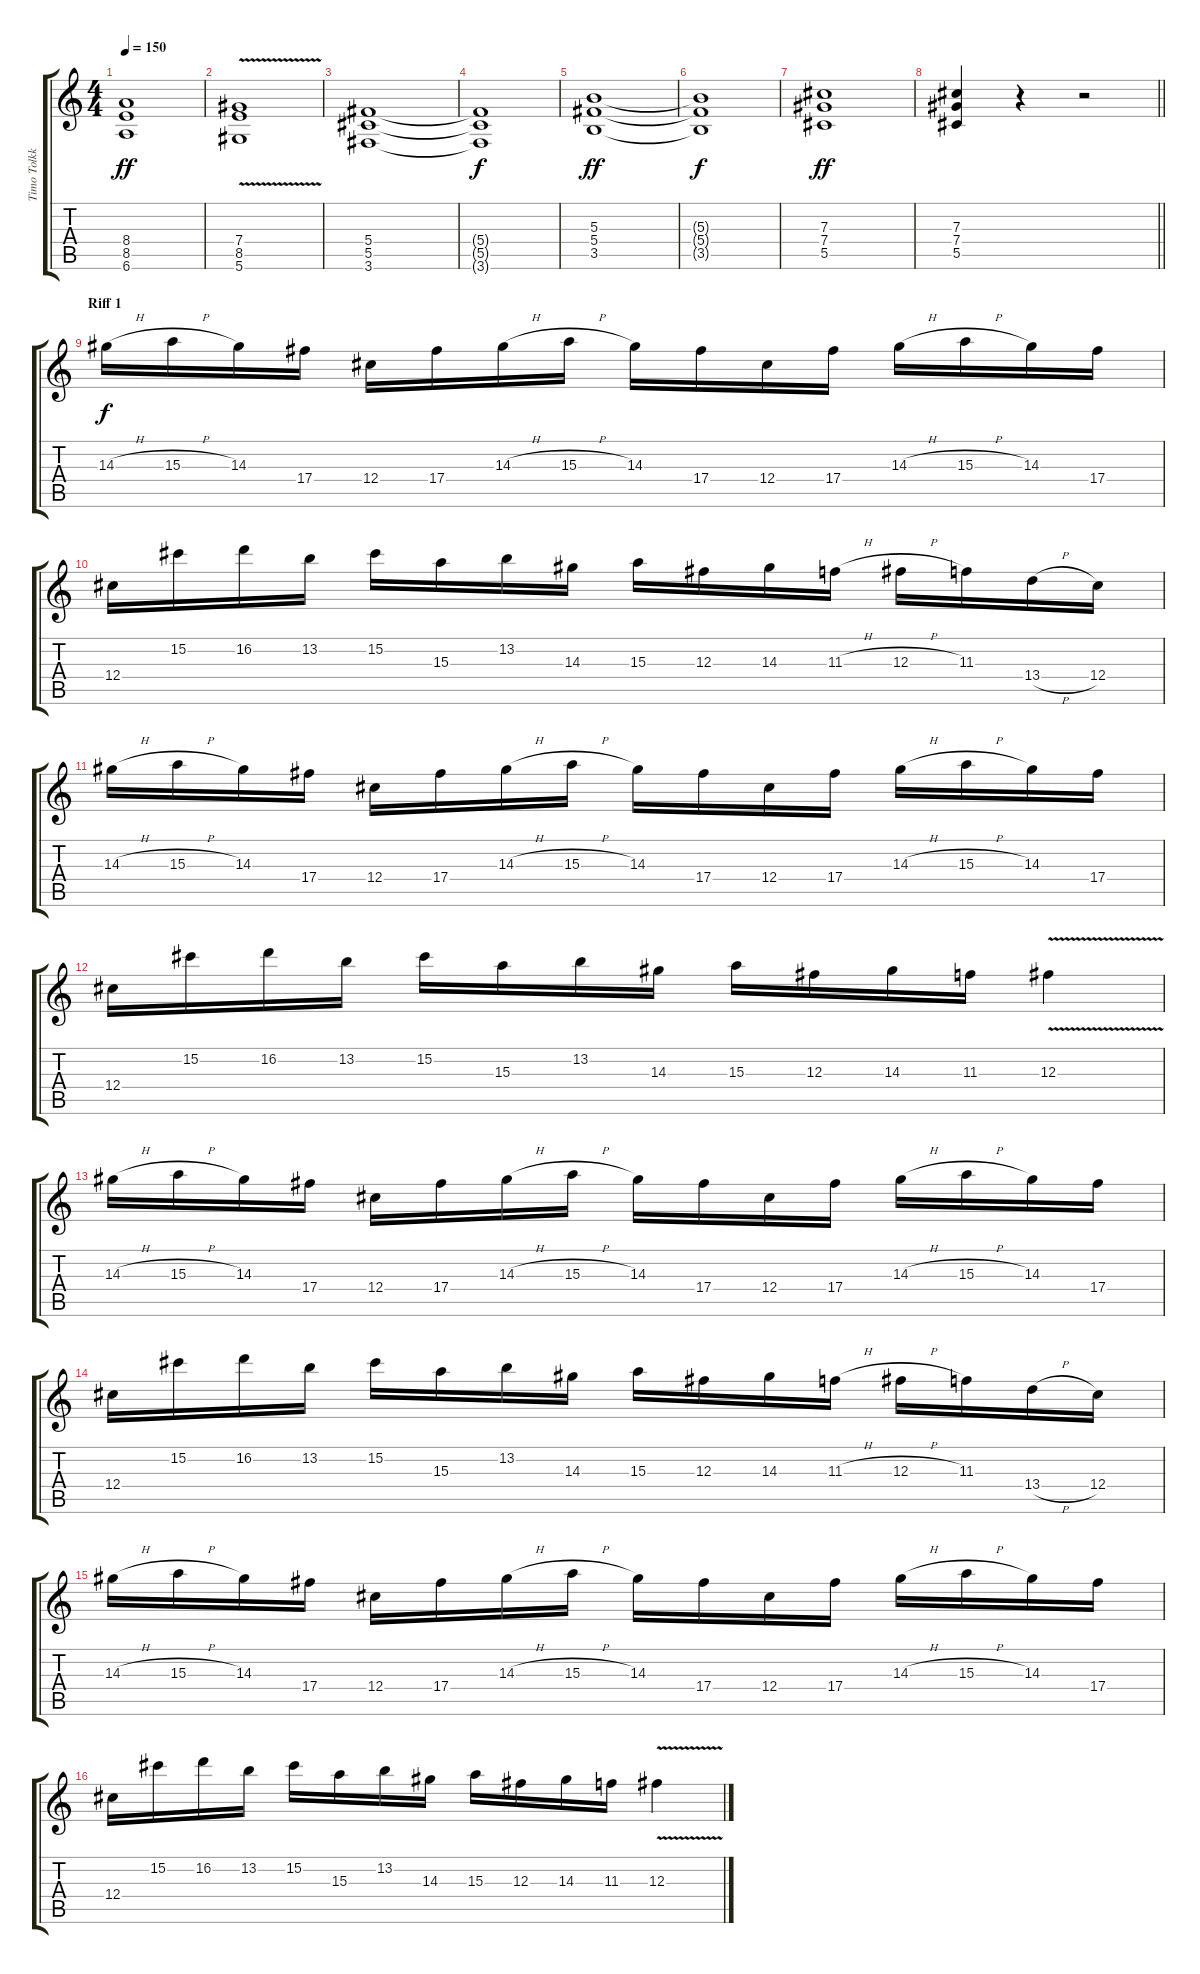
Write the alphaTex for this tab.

\track ("Timo Tolkki" "Timo Tolkk") {instrument distortionguitar}
\staff {score tabs}
\tuning (Eb4 Bb3 Gb3 Db3 Ab2 Eb2) {hide}
\ts (4 4)
\tempo 150
\clef g2
\ks c
(8.4 8.5 6.6).1{dy ff} |
(7.4{v} 8.5{v} 5.6{v}).1 |
(5.4 5.5 3.6).1 |
(5.4{t} 5.5{t} 3.6{t}).1{dy f} |
(5.3 5.4 3.5).1{dy ff} |
(5.3{t} 5.4{t} 3.5{t}).1{dy f} |
(7.3 7.4 5.5).1{dy ff} |
\barLineRight lightlight
(7.3 7.4 5.5).4 r.4 r.2 |
\section ("" "Riff 1")
14.3{h}.16{dy f volume 16 instrument overdrivenguitar} 15.3{h}.16 14.3.16 17.4.16 12.4.16 17.4.16 14.3{h}.16 15.3{h}.16 14.3.16 17.4.16 12.4.16 17.4.16 14.3{h}.16 15.3{h}.16 14.3.16 17.4.16 |
12.4.16 15.2.16 16.2.16 13.2.16 15.2.16 15.3.16 13.2.16 14.3.16 15.3.16 12.3.16 14.3.16 11.3{h}.16 12.3{h}.16 11.3.16 13.4{h}.16 12.4.16 |
14.3{h}.16 15.3{h}.16 14.3.16 17.4.16 12.4.16 17.4.16 14.3{h}.16 15.3{h}.16 14.3.16 17.4.16 12.4.16 17.4.16 14.3{h}.16 15.3{h}.16 14.3.16 17.4.16 |
12.4.16 15.2.16 16.2.16 13.2.16 15.2.16 15.3.16 13.2.16 14.3.16 15.3.16 12.3.16 14.3.16 11.3.16 12.3{v}.4 |
14.3{h}.16 15.3{h}.16 14.3.16 17.4.16 12.4.16 17.4.16 14.3{h}.16 15.3{h}.16 14.3.16 17.4.16 12.4.16 17.4.16 14.3{h}.16 15.3{h}.16 14.3.16 17.4.16 |
12.4.16 15.2.16 16.2.16 13.2.16 15.2.16 15.3.16 13.2.16 14.3.16 15.3.16 12.3.16 14.3.16 11.3{h}.16 12.3{h}.16 11.3.16 13.4{h}.16 12.4.16 |
14.3{h}.16 15.3{h}.16 14.3.16 17.4.16 12.4.16 17.4.16 14.3{h}.16 15.3{h}.16 14.3.16 17.4.16 12.4.16 17.4.16 14.3{h}.16 15.3{h}.16 14.3.16 17.4.16 |
12.4.16 15.2.16 16.2.16 13.2.16 15.2.16 15.3.16 13.2.16 14.3.16 15.3.16 12.3.16 14.3.16 11.3.16 12.3{v}.4
